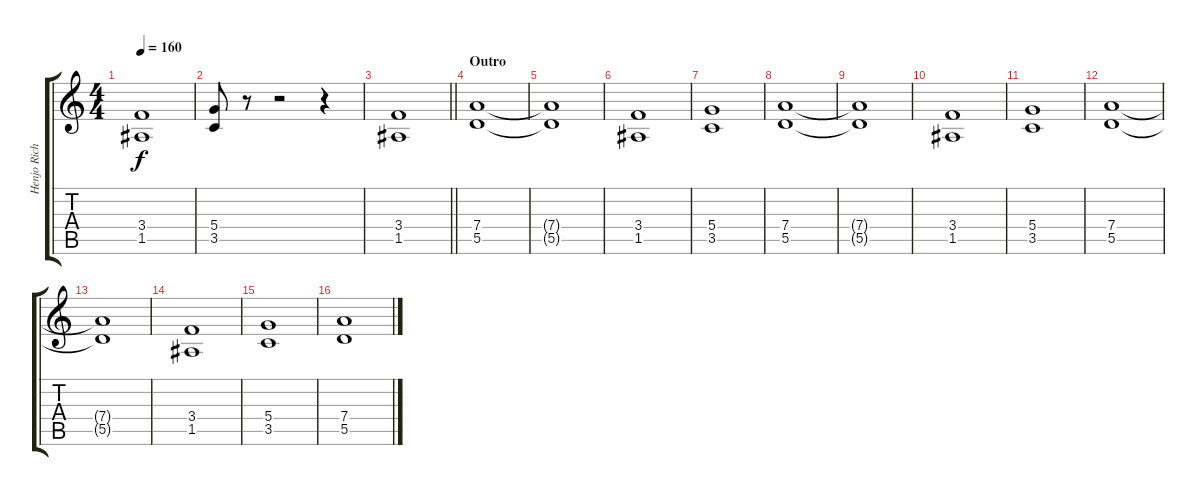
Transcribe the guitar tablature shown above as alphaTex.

\track ("Henjo Richter" "Henjo Rich") {instrument distortionguitar}
\staff {score tabs}
\tuning (E4 B3 G3 D3 A2 E2) {hide}
\ts (4 4)
\tempo 160
\clef g2
\ks c
(3.4 1.5).1{dy f} |
(5.4 3.5).8 r.8 r.2 r.4 |
\barLineRight lightlight
(3.4 1.5).1 |
\section ("" "Outro")
(7.4 5.5).1 |
(7.4{t} 5.5{t}).1 |
(3.4 1.5).1 |
(5.4 3.5).1 |
(7.4 5.5).1 |
(7.4{t} 5.5{t}).1 |
(3.4 1.5).1 |
(5.4 3.5).1 |
(7.4 5.5).1 |
(7.4{t} 5.5{t}).1 |
(3.4 1.5).1 |
(5.4 3.5).1 |
(7.4 5.5).1
